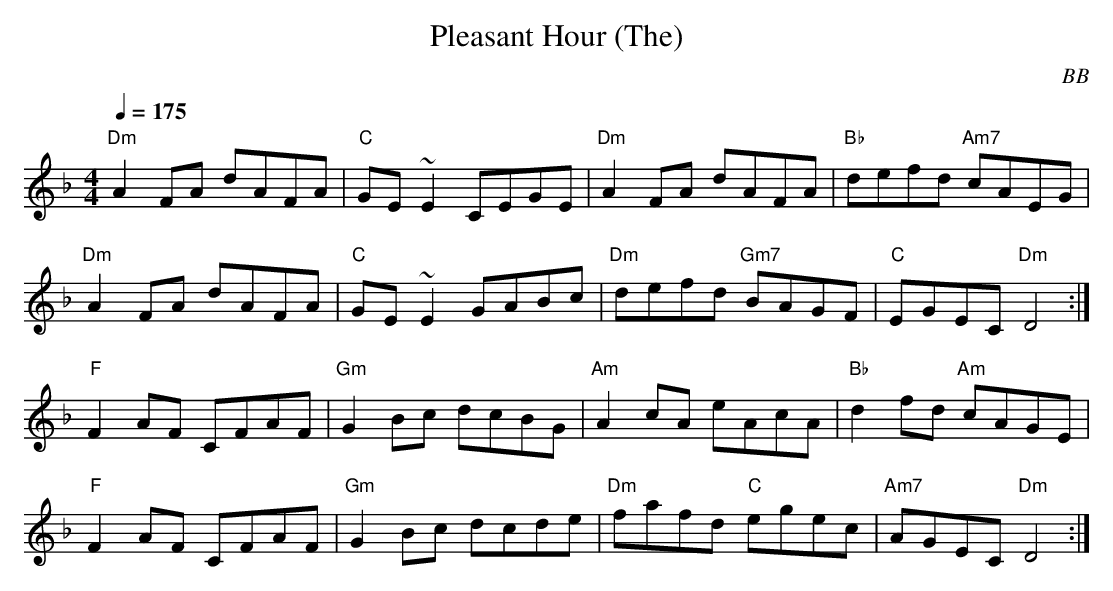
X:1
T: Pleasant Hour (The)
C: BB
L: 1/8
M: 4/4
Q: 1/4=175
K: Dm
"Dm"A2 FA dAFA|"C"GE ~E2 CEGE|"Dm"A2 FA dAFA|"Bb"defd "Am7"cAEG|
"Dm"A2 FA dAFA|"C"GE ~E2 GABc|"Dm"defd "Gm7"BAGF|"C"EGEC "Dm"D4:|
"F"F2 AF CFAF|"Gm"G2 Bc dcBG|"Am"A2 cA eAcA|"Bb"d2 fd "Am"cAGE|
"F"F2 AF CFAF|"Gm"G2 Bc dcde|"Dm"fafd "C"egec|"Am7"AGEC "Dm"D4 :|
